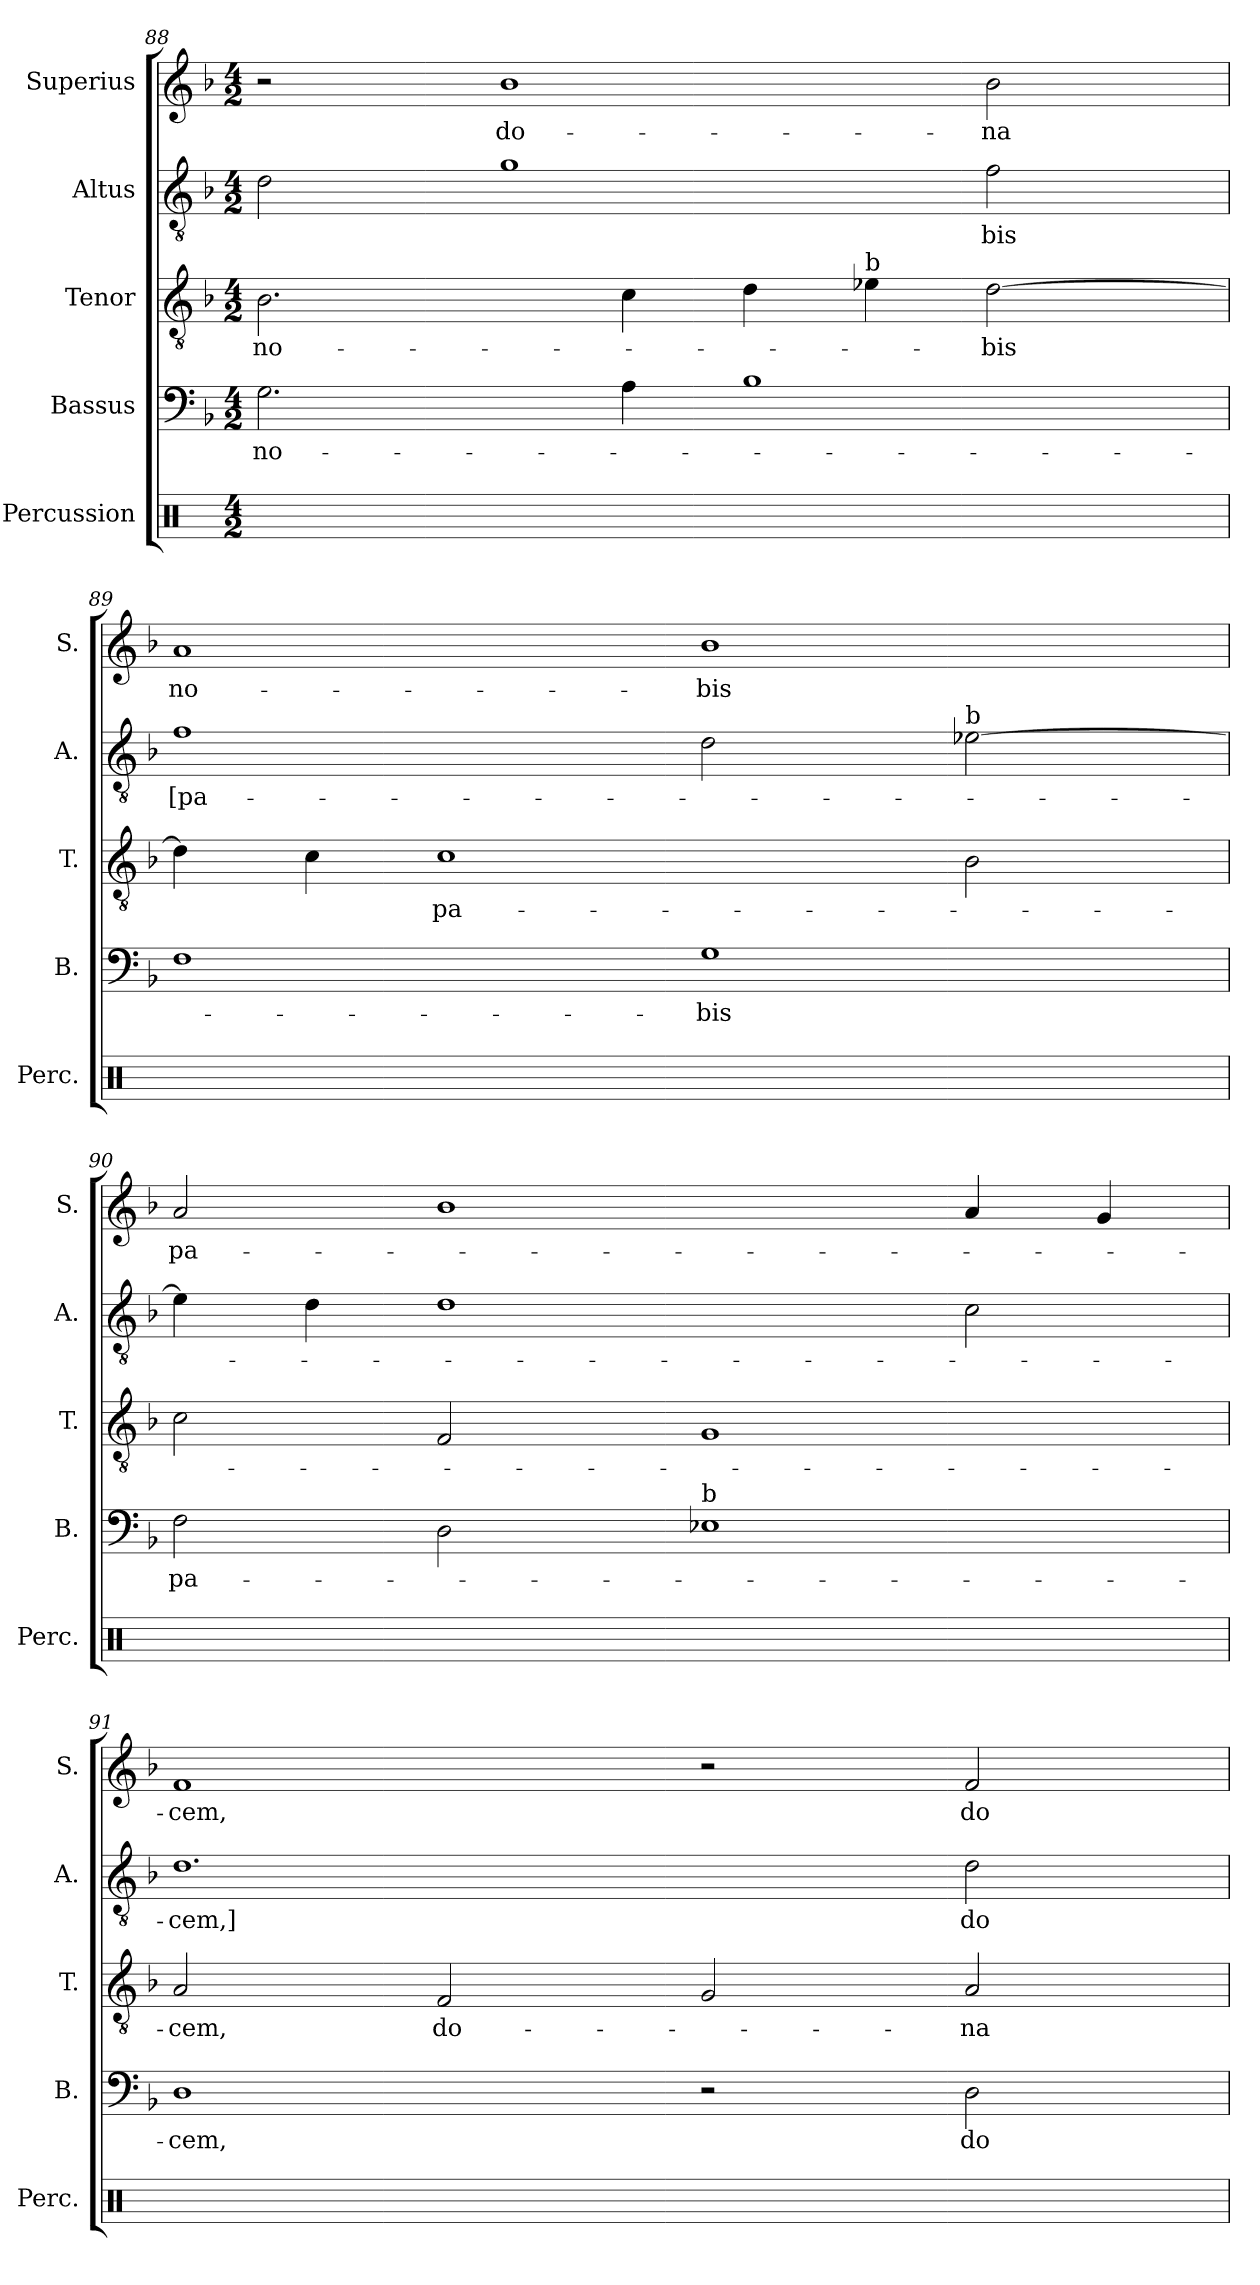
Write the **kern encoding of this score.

**kern	**kern	**text	**kern	**text	**kern	**text	**kern	**text
*part5	*part4	*part4	*part3	*part3	*part2	*part2	*part1	*part1
*staff5	*staff4	*staff4	*staff3	*staff3	*staff2	*staff2	*staff1	*staff1
*I"Percussion	*I"Bassus	*	*I"Tenor	*	*I"Altus	*	*I"Superius	*
*I'Perc.	*I'B.	*	*I'T.	*	*I'A.	*	*I'S.	*
!!LO:PB:g=z
*clefX	*clefF4	*	*clefGv2	*	*clefGv2	*	*clefG2	*
*	*	*	*ITrd7c12	*	*ITrd7c12	*	*	*
*k[]	*k[b-]	*	*k[b-]	*	*k[b-]	*	*k[b-]	*
*C:	*F:	*	*F:	*	*F:	*	*F:	*
*M4/2	*M4/2	*	*M4/2	*	*M4/2	*	*M4/2	*
=88	=88	=88	=88	=88	=88	=88	=88	=88
!	!	!LO:LY:b:color=#000000	!	!	!	!	!	!
!	!	!	!	!LO:LY:b:color=#000000	!	!	!	!
16Rei/LLyy	2.Gi\	no-	2.BB-i\	no-	2Di\	.	2r	.
16Rei/yy	.	.	.	.	.	.	.	.
16Rei/yy	.	.	.	.	.	.	.	.
16Rei/JJyy	.	.	.	.	.	.	.	.
16Rei/LLyy	.	.	.	.	.	.	.	.
16Rei/yy	.	.	.	.	.	.	.	.
16Rei/yy	.	.	.	.	.	.	.	.
16Rei/JJyy	.	.	.	.	.	.	.	.
!	!	!	!	!	!	!	!	!LO:LY:b:color=#000000
16Rei/LLyy	.	.	.	.	1Gi	.	1b-i	do-
16Rei/yy	.	.	.	.	.	.	.	.
16Rei/yy	.	.	.	.	.	.	.	.
16Rei/JJyy	.	.	.	.	.	.	.	.
16Rei/LLyy	4Ai\	.	4Ci\	.	.	.	.	.
16Rei/yy	.	.	.	.	.	.	.	.
16Rei/yy	.	.	.	.	.	.	.	.
16Rei/JJyy	.	.	.	.	.	.	.	.
16Rei/LLyy	1B-i	.	4Di\	.	.	.	.	.
16Rei/yy	.	.	.	.	.	.	.	.
16Rei/yy	.	.	.	.	.	.	.	.
16Rei/JJyy	.	.	.	.	.	.	.	.
!	!	!	!LO:TX:a:t=b	!	!	!	!	!
16Rei/LLyy	.	.	4E-j\	.	.	.	.	.
16Rei/yy	.	.	.	.	.	.	.	.
16Rei/yy	.	.	.	.	.	.	.	.
16Rei/JJyy	.	.	.	.	.	.	.	.
!	!	!	!	!LO:LY:b:color=#000000	!	!	!	!
!	!	!	!	!	!	!LO:LY:b:color=#000000	!	!
!	!	!	!	!	!	!	!	!LO:LY:b:color=#000000
16Rei/LLyy	.	.	[>2Di\	-bis	2Fi\	-bis	2b-i\	-na
16Rei/yy	.	.	.	.	.	.	.	.
16Rei/yy	.	.	.	.	.	.	.	.
16Rei/JJyy	.	.	.	.	.	.	.	.
16Rei/LLyy	.	.	.	.	.	.	.	.
16Rei/yy	.	.	.	.	.	.	.	.
16Rei/yy	.	.	.	.	.	.	.	.
16Rei/JJyy	.	.	.	.	.	.	.	.
=89	=89	=89	=89	=89	=89	=89	=89	=89
!	!	!	!	!	!	!LO:LY:b:color=#000000	!	!
!	!	!	!	!	!	!	!	!LO:LY:b:color=#000000
16Rei/LLyy	1Fi	.	4Di\]	.	1Fi	[pa-	1ai	no-
16Rei/yy	.	.	.	.	.	.	.	.
16Rei/yy	.	.	.	.	.	.	.	.
16Rei/JJyy	.	.	.	.	.	.	.	.
16Rei/LLyy	.	.	4Ci\	.	.	.	.	.
16Rei/yy	.	.	.	.	.	.	.	.
16Rei/yy	.	.	.	.	.	.	.	.
16Rei/JJyy	.	.	.	.	.	.	.	.
!	!	!	!	!LO:LY:b:color=#000000	!	!	!	!
16Rei/LLyy	.	.	1Ci	pa-	.	.	.	.
16Rei/yy	.	.	.	.	.	.	.	.
16Rei/yy	.	.	.	.	.	.	.	.
16Rei/JJyy	.	.	.	.	.	.	.	.
16Rei/LLyy	.	.	.	.	.	.	.	.
16Rei/yy	.	.	.	.	.	.	.	.
16Rei/yy	.	.	.	.	.	.	.	.
16Rei/JJyy	.	.	.	.	.	.	.	.
!	!	!LO:LY:b:color=#000000	!	!	!	!	!	!
!	!	!	!	!	!	!	!	!LO:LY:b:color=#000000
16Rei/LLyy	1Gi	-bis	.	.	2Di\	.	1b-i	-bis
16Rei/yy	.	.	.	.	.	.	.	.
16Rei/yy	.	.	.	.	.	.	.	.
16Rei/JJyy	.	.	.	.	.	.	.	.
16Rei/LLyy	.	.	.	.	.	.	.	.
16Rei/yy	.	.	.	.	.	.	.	.
16Rei/yy	.	.	.	.	.	.	.	.
16Rei/JJyy	.	.	.	.	.	.	.	.
!	!	!	!	!	!LO:TX:a:t=b	!	!	!
16Rei/LLyy	.	.	2BB-i\	.	[>2E-j\	.	.	.
16Rei/yy	.	.	.	.	.	.	.	.
16Rei/yy	.	.	.	.	.	.	.	.
16Rei/JJyy	.	.	.	.	.	.	.	.
16Rei/LLyy	.	.	.	.	.	.	.	.
16Rei/yy	.	.	.	.	.	.	.	.
16Rei/yy	.	.	.	.	.	.	.	.
16Rei/JJyy	.	.	.	.	.	.	.	.
=90	=90	=90	=90	=90	=90	=90	=90	=90
!	!	!LO:LY:b:color=#000000	!	!	!	!	!	!
!	!	!	!	!	!	!	!	!LO:LY:b:color=#000000
16Rei/LLyy	2Fi\	pa-	2Ci\	.	4E-j\]	.	2ai/	pa-
16Rei/yy	.	.	.	.	.	.	.	.
16Rei/yy	.	.	.	.	.	.	.	.
16Rei/JJyy	.	.	.	.	.	.	.	.
16Rei/LLyy	.	.	.	.	4Di\	.	.	.
16Rei/yy	.	.	.	.	.	.	.	.
16Rei/yy	.	.	.	.	.	.	.	.
16Rei/JJyy	.	.	.	.	.	.	.	.
16Rei/LLyy	2Di\	.	2FFi/	.	1Di	.	1b-i	.
16Rei/yy	.	.	.	.	.	.	.	.
16Rei/yy	.	.	.	.	.	.	.	.
16Rei/JJyy	.	.	.	.	.	.	.	.
16Rei/LLyy	.	.	.	.	.	.	.	.
16Rei/yy	.	.	.	.	.	.	.	.
16Rei/yy	.	.	.	.	.	.	.	.
16Rei/JJyy	.	.	.	.	.	.	.	.
!	!LO:TX:a:t=b	!	!	!	!	!	!	!
16Rei/LLyy	1E-j	.	1GGi	.	.	.	.	.
16Rei/yy	.	.	.	.	.	.	.	.
16Rei/yy	.	.	.	.	.	.	.	.
16Rei/JJyy	.	.	.	.	.	.	.	.
16Rei/LLyy	.	.	.	.	.	.	.	.
16Rei/yy	.	.	.	.	.	.	.	.
16Rei/yy	.	.	.	.	.	.	.	.
16Rei/JJyy	.	.	.	.	.	.	.	.
16Rei/LLyy	.	.	.	.	2Ci\	.	4ai/	.
16Rei/yy	.	.	.	.	.	.	.	.
16Rei/yy	.	.	.	.	.	.	.	.
16Rei/JJyy	.	.	.	.	.	.	.	.
16Rei/LLyy	.	.	.	.	.	.	4gi/	.
16Rei/yy	.	.	.	.	.	.	.	.
16Rei/yy	.	.	.	.	.	.	.	.
16Rei/JJyy	.	.	.	.	.	.	.	.
=91	=91	=91	=91	=91	=91	=91	=91	=91
!	!	!LO:LY:b:color=#000000	!	!	!	!	!	!
!	!	!	!	!LO:LY:b:color=#000000	!	!	!	!
!	!	!	!	!	!	!LO:LY:b:color=#000000	!	!
!	!	!	!	!	!	!	!	!LO:LY:b:color=#000000
16Rei/LLyy	1Di	-cem,	2AAi/	-cem,	1.Di	-cem,]	1fi	-cem,
16Rei/yy	.	.	.	.	.	.	.	.
16Rei/yy	.	.	.	.	.	.	.	.
16Rei/JJyy	.	.	.	.	.	.	.	.
16Rei/LLyy	.	.	.	.	.	.	.	.
16Rei/yy	.	.	.	.	.	.	.	.
16Rei/yy	.	.	.	.	.	.	.	.
16Rei/JJyy	.	.	.	.	.	.	.	.
!	!	!	!	!LO:LY:b:color=#000000	!	!	!	!
16Rei/LLyy	.	.	2FFi/	do-	.	.	.	.
16Rei/yy	.	.	.	.	.	.	.	.
16Rei/yy	.	.	.	.	.	.	.	.
16Rei/JJyy	.	.	.	.	.	.	.	.
16Rei/LLyy	.	.	.	.	.	.	.	.
16Rei/yy	.	.	.	.	.	.	.	.
16Rei/yy	.	.	.	.	.	.	.	.
16Rei/JJyy	.	.	.	.	.	.	.	.
16Rei/LLyy	2r	.	2GGi/	.	.	.	2r	.
16Rei/yy	.	.	.	.	.	.	.	.
16Rei/yy	.	.	.	.	.	.	.	.
16Rei/JJyy	.	.	.	.	.	.	.	.
16Rei/LLyy	.	.	.	.	.	.	.	.
16Rei/yy	.	.	.	.	.	.	.	.
16Rei/yy	.	.	.	.	.	.	.	.
16Rei/JJyy	.	.	.	.	.	.	.	.
!	!	!LO:LY:b:color=#000000	!	!	!	!	!	!
!	!	!	!	!LO:LY:b:color=#000000	!	!	!	!
!	!	!	!	!	!	!LO:LY:b:color=#000000	!	!
!	!	!	!	!	!	!	!	!LO:LY:b:color=#000000
16Rei/LLyy	2Di\	do-	2AAi/	-na	2Di\	do-	2fi/	do-
16Rei/yy	.	.	.	.	.	.	.	.
16Rei/yy	.	.	.	.	.	.	.	.
16Rei/JJyy	.	.	.	.	.	.	.	.
16Rei/LLyy	.	.	.	.	.	.	.	.
16Rei/yy	.	.	.	.	.	.	.	.
16Rei/yy	.	.	.	.	.	.	.	.
16Rei/JJyy	.	.	.	.	.	.	.	.
=	=	=	=	=	=	=	=	=
*-	*-	*-	*-	*-	*-	*-	*-	*-
